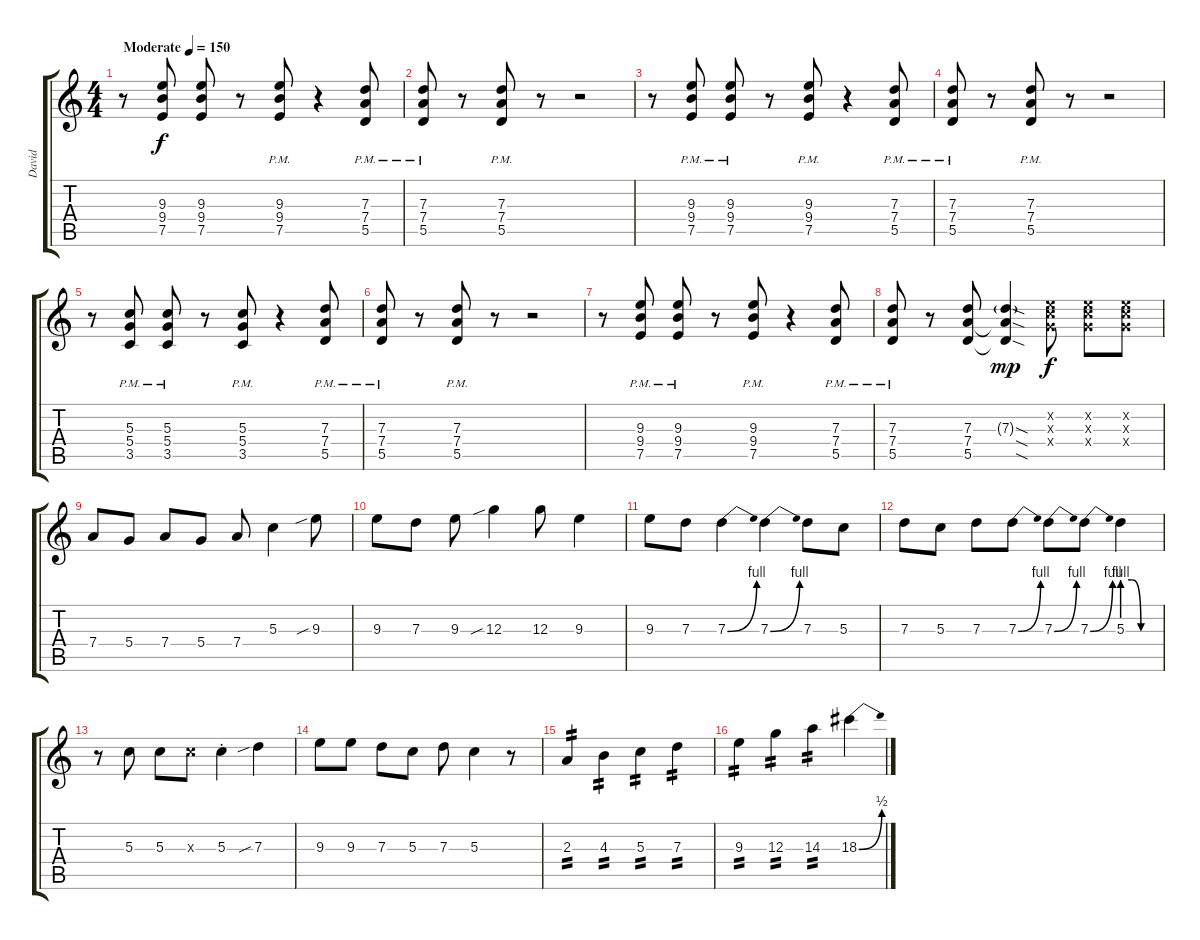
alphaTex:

\track ("David" "David") {instrument overdrivenguitar}
\staff {score tabs}
\tuning (E4 B3 G3 D3 A2 D2) {hide}
\ts (4 4)
\tempo (150 "Moderate")
\clef g2
\ks c
r.8{dy f instrument overdrivenguitar} (9.3 9.4 7.5).8 (9.3 9.4 7.5).8 r.8 (9.3 9.4{pm} 7.5{pm}).8 r.4 (7.3 7.4{pm} 5.5{pm}).8 |
(7.3 7.4{pm} 5.5{pm}).8 r.8 (7.3 7.4{pm} 5.5{pm}).8 r.8 r.2 |
r.8 (9.3 9.4{pm} 7.5{pm}).8 (9.3 9.4{pm} 7.5{pm}).8 r.8 (9.3 9.4{pm} 7.5{pm}).8 r.4 (7.3 7.4{pm} 5.5{pm}).8 |
(7.3 7.4{pm} 5.5{pm}).8 r.8 (7.3 7.4{pm} 5.5{pm}).8 r.8 r.2 |
r.8 (5.3 5.4{pm} 3.5{pm}).8 (5.3 5.4{pm} 3.5{pm}).8 r.8 (5.3 5.4{pm} 3.5{pm}).8 r.4 (7.3 7.4{pm} 5.5{pm}).8 |
(7.3 7.4{pm} 5.5{pm}).8 r.8 (7.3 7.4{pm} 5.5{pm}).8 r.8 r.2 |
r.8 (9.3 9.4{pm} 7.5{pm}).8 (9.3 9.4{pm} 7.5{pm}).8 r.8 (9.3 9.4{pm} 7.5{pm}).8 r.4 (7.3 7.4{pm} 5.5{pm}).8 |
(7.3 7.4{pm} 5.5{pm}).8 r.8 (7.3 7.4 5.5).8 (7.3{sod g} 7.4{sod t} 5.5{sod t}).4{dy mp} (5.2{x} 5.3{x} 5.4{x}).8{dy f} (5.2{x} 5.3{x} 5.4{x}).8 (5.2{x} 5.3{x} 5.4{x}).8 |
7.4.8 5.4.8 7.4.8 5.4.8 7.4.8 5.3.4 9.3{sib}.8 |
9.3.8 7.3.8 9.3.8 12.3{sib}.4 12.3.8 9.3.4 |
9.3.8 7.3.8 7.3{be (bend 0 0 60 4)}.4 7.3{be (bend 0 0 60 4)}.4 7.3.8 5.3.8 |
7.3.8 5.3.8 7.3.8 7.3{be (bend 0 0 60 4)}.8 7.3{be (bend 0 0 60 4)}.8 7.3{be (bend 0 0 60 4)}.8 5.3{be (custom 0 4 15 4 30 0 60 0)}.4 |
r.8 5.3.8 5.3.8 5.3{x}.8 5.3{st}.4 7.3{sib}.4 |
9.3.8 9.3.8 7.3.8 5.3.8 7.3.8 5.3.4 r.8 |
2.3.4{tp 2} 4.3.4{tp 2} 5.3.4{tp 2} 7.3.4{tp 2} |
9.3.4{tp 2} 12.3.4{tp 2} 14.3.4{tp 2} 18.3{be (bend 0 0 60 2)}.4
